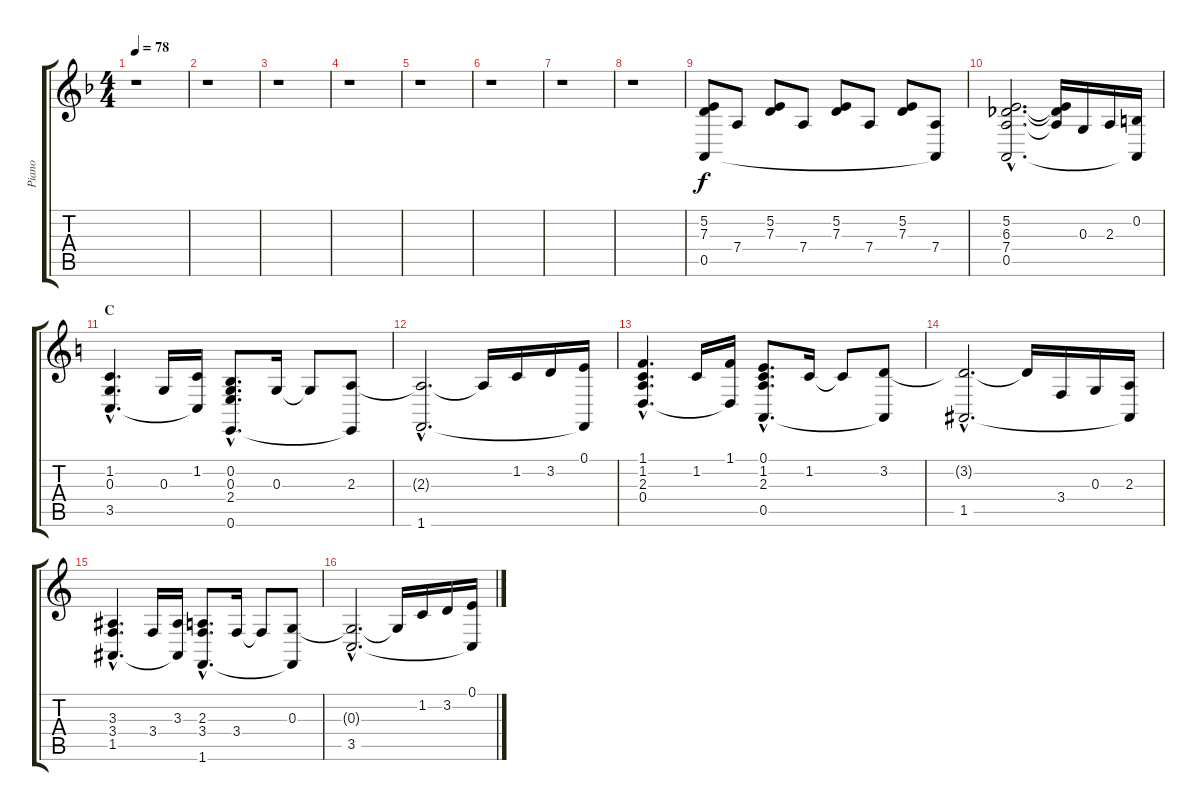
\track ("Piano" "Piano") {instrument acousticgrandpiano}
\staff {score tabs}
\tuning (E4 B3 G3 D3 A2 E2) {hide}
\ts (4 4)
\tempo 78
\clef g2
\ks f
r.1{dy f} |
r.1 |
r.1 |
r.1 |
r.1 |
r.1 |
r.1 |
r.1 |
(5.2 7.3 0.5).8 7.4.8 (5.2 7.3).8 7.4.8 (5.2 7.3).8 7.4.8 (5.2 7.3).8 (7.4 0.5{t}).8 |
(5.2{hac} 6.3{hac} 7.4{hac} 0.5{hac}).2{d} (5.2{t} 6.3{t} 7.4{t}).16 0.3.16 2.3.16 (0.2 0.5{t}).16 |
\section ("" "C")
\ks c
(1.2{hac} 0.3{hac} 3.5{hac}).4{d} 0.3.16 (1.2 3.5{t}).16 (0.2{hac} 0.3{hac} 2.4{hac} 0.6{hac}).8{d} 0.3.16 0.3{t}.8 (2.3 0.6{t}).8 |
(2.3{hac t} 1.6{hac}).2{d} 2.3{t}.16 1.2.16 3.2.16 (0.1 1.6{t}).16 |
(1.1{hac} 1.2{hac} 2.3{hac} 0.4{hac}).4{d} 1.2.16 (1.1 0.4{t}).16 (0.1{hac} 1.2{hac} 2.3{hac} 0.5{hac}).8{d} 1.2.16 1.2{t}.8 (3.2 0.5{t}).8 |
(3.2{hac t} 1.5{hac}).2{d} 3.2{t}.16 3.4.16 0.3.16 (2.3 1.5{t}).16 |
(3.3{hac} 3.4{hac} 1.5{hac}).4{d} 3.4.16 (3.3 1.5{t}).16 (2.3{hac} 3.4{hac} 1.6{hac}).8{d} 3.4.16 3.4{t}.8 (0.3 1.6{t}).8 |
(0.3{hac t} 3.5{hac}).2{d} 0.3{t}.16 1.2.16 3.2.16 (0.1 3.5{t}).16
